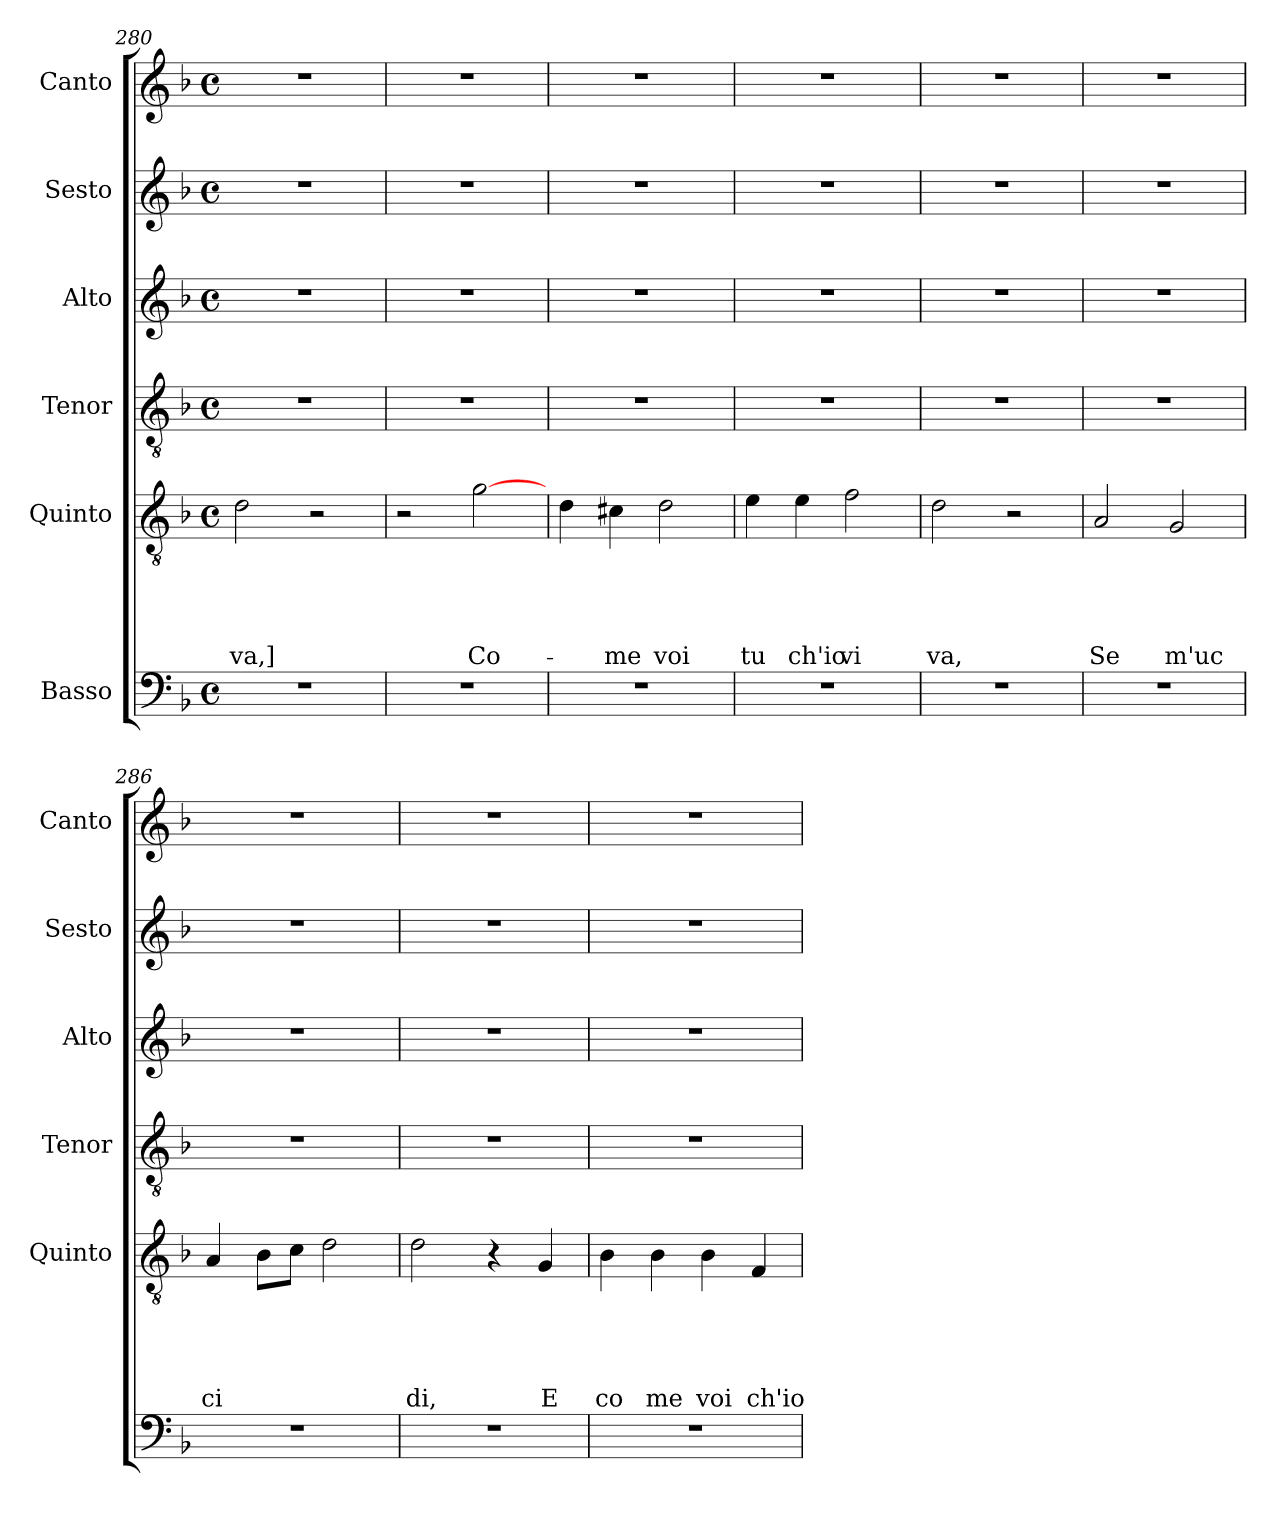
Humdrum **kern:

**kern	**kern	**text	**text	**text	**text	**text	**kern	**kern	**kern	**kern
*part6	*part5	*part5	*part5	*part5	*part5	*part5	*part4	*part3	*part2	*part1
*staff6	*staff5	*staff5	*staff5	*staff5	*staff5	*staff5	*staff4	*staff3	*staff2	*staff1
*I"Basso	*I"Quinto	*	*	*	*	*	*I"Tenor	*I"Alto	*I"Sesto	*I"Canto
*	*I'Quinto	*	*	*	*	*	*I'Tenor	*I'Alto	*I'Sesto	*I'Canto
*clefF4	*clefGv2	*	*	*	*	*	*clefGv2	*clefG2	*clefG2	*clefG2
*k[b-]	*k[b-]	*	*	*	*	*	*k[b-]	*k[b-]	*k[b-]	*k[b-]
*F:	*F:	*	*	*	*	*	*F:	*F:	*F:	*F:
*M4/4	*M4/4	*	*	*	*	*	*M4/4	*M4/4	*M4/4	*M4/4
*met(c)	*met(c)	*	*	*	*	*	*met(c)	*met(c)	*met(c)	*met(c)
=280	=280	=280	=280	=280	=280	=280	=280	=280	=280	=280
!	!	!	!	!	!	!LO:LY:b	!	!	!	!
1r	2d\	.	.	.	.	-va,]	1r	1r	1r	1r
.	2r	.	.	.	.	.	.	.	.	.
=281	=281	=281	=281	=281	=281	=281	=281	=281	=281	=281
1r	2r	.	.	.	.	.	1r	1r	1r	1r
!	!	!	!	!	!	!LO:LY:b	!	!	!	!
.	[<2g\	.	.	.	.	Co-	.	.	.	.
!!LO:LB:g=z
=282	=282	=282	=282	=282	=282	=282	=282	=282	=282	=282
1r	4d\	.	.	.	.	.	1r	1r	1r	1r
!	!	!	!	!	!	!LO:LY:b	!	!	!	!
.	4c#X\	.	.	.	.	-me	.	.	.	.
!	!	!	!	!	!	!LO:LY:b	!	!	!	!
.	2d\	.	.	.	.	voi	.	.	.	.
=283	=283	=283	=283	=283	=283	=283	=283	=283	=283	=283
!	!	!	!	!	!	!LO:LY:b	!	!	!	!
1r	4e\	.	.	.	.	tu	1r	1r	1r	1r
!	!	!	!	!	!	!LO:LY:b	!	!	!	!
.	4e\	.	.	.	.	ch'io	.	.	.	.
!	!	!	!	!	!	!LO:LY:b	!	!	!	!
.	2f\	.	.	.	.	vi	.	.	.	.
=284	=284	=284	=284	=284	=284	=284	=284	=284	=284	=284
!	!	!	!	!	!	!LO:LY:b	!	!	!	!
1r	2d\	.	.	.	.	va,	1r	1r	1r	1r
.	2r	.	.	.	.	.	.	.	.	.
=285	=285	=285	=285	=285	=285	=285	=285	=285	=285	=285
!	!	!	!	!	!	!LO:LY:b	!	!	!	!
1r	2A/	.	.	.	.	Se	1r	1r	1r	1r
!	!	!	!	!	!	!LO:LY:b	!	!	!	!
.	2G/	.	.	.	.	m'uc	.	.	.	.
=286	=286	=286	=286	=286	=286	=286	=286	=286	=286	=286
!	!	!	!	!	!	!LO:LY:b	!	!	!	!
1r	4A/	.	.	.	.	ci	1r	1r	1r	1r
.	8B-\L	.	.	.	.	.	.	.	.	.
.	8c\J	.	.	.	.	.	.	.	.	.
.	2d\	.	.	.	.	.	.	.	.	.
=287	=287	=287	=287	=287	=287	=287	=287	=287	=287	=287
!	!	!	!	!	!	!LO:LY:b	!	!	!	!
1r	2d\	.	.	.	.	di,	1r	1r	1r	1r
.	4r	.	.	.	.	.	.	.	.	.
!	!	!	!	!	!	!LO:LY:b	!	!	!	!
.	4G/	.	.	.	.	E	.	.	.	.
=288	=288	=288	=288	=288	=288	=288	=288	=288	=288	=288
!	!	!	!	!	!	!LO:LY:b	!	!	!	!
1r	4B-\	.	.	.	.	co	1r	1r	1r	1r
!	!	!	!	!	!	!LO:LY:b	!	!	!	!
.	4B-\	.	.	.	.	me	.	.	.	.
!	!	!	!	!	!	!LO:LY:b	!	!	!	!
.	4B-\	.	.	.	.	voi	.	.	.	.
!	!	!	!	!	!	!LO:LY:b	!	!	!	!
.	4F/	.	.	.	.	ch'io	.	.	.	.
=	=	=	=	=	=	=	=	=	=	=
*-	*-	*-	*-	*-	*-	*-	*-	*-	*-	*-
